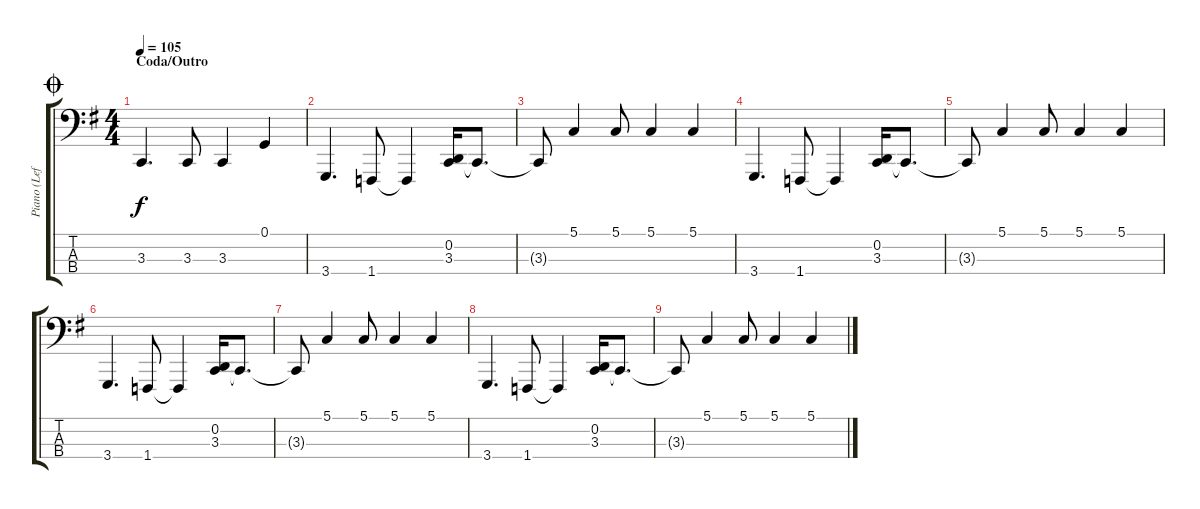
\track ("Piano (Left)" "Piano (Lef") {instrument electricgrandpiano}
\staff {score tabs}
\tuning (G2 D2 A1 E1) {hide}
\ts (4 4)
\section ("" "Coda/Outro")
\jump coda
\tempo 105
\clef f4
\ks g
3.3.4{d dy f} 3.3.8 3.3.4 0.1.4 |
3.4.4{d} 1.4.8 1.4{t}.4 (0.2 3.3).16 3.3{t}.8{d} |
3.3{t}.8 5.1.4 5.1.8 5.1.4 5.1.4 |
3.4.4{d} 1.4.8 1.4{t}.4 (0.2 3.3).16 3.3{t}.8{d} |
3.3{t}.8 5.1.4 5.1.8 5.1.4 5.1.4 |
3.4.4{d} 1.4.8 1.4{t}.4 (0.2 3.3).16 3.3{t}.8{d} |
3.3{t}.8 5.1.4 5.1.8 5.1.4 5.1.4 |
3.4.4{d} 1.4.8 1.4{t}.4 (0.2 3.3).16 3.3{t}.8{d} |
3.3{t}.8 5.1.4 5.1.8 5.1.4 5.1.4
